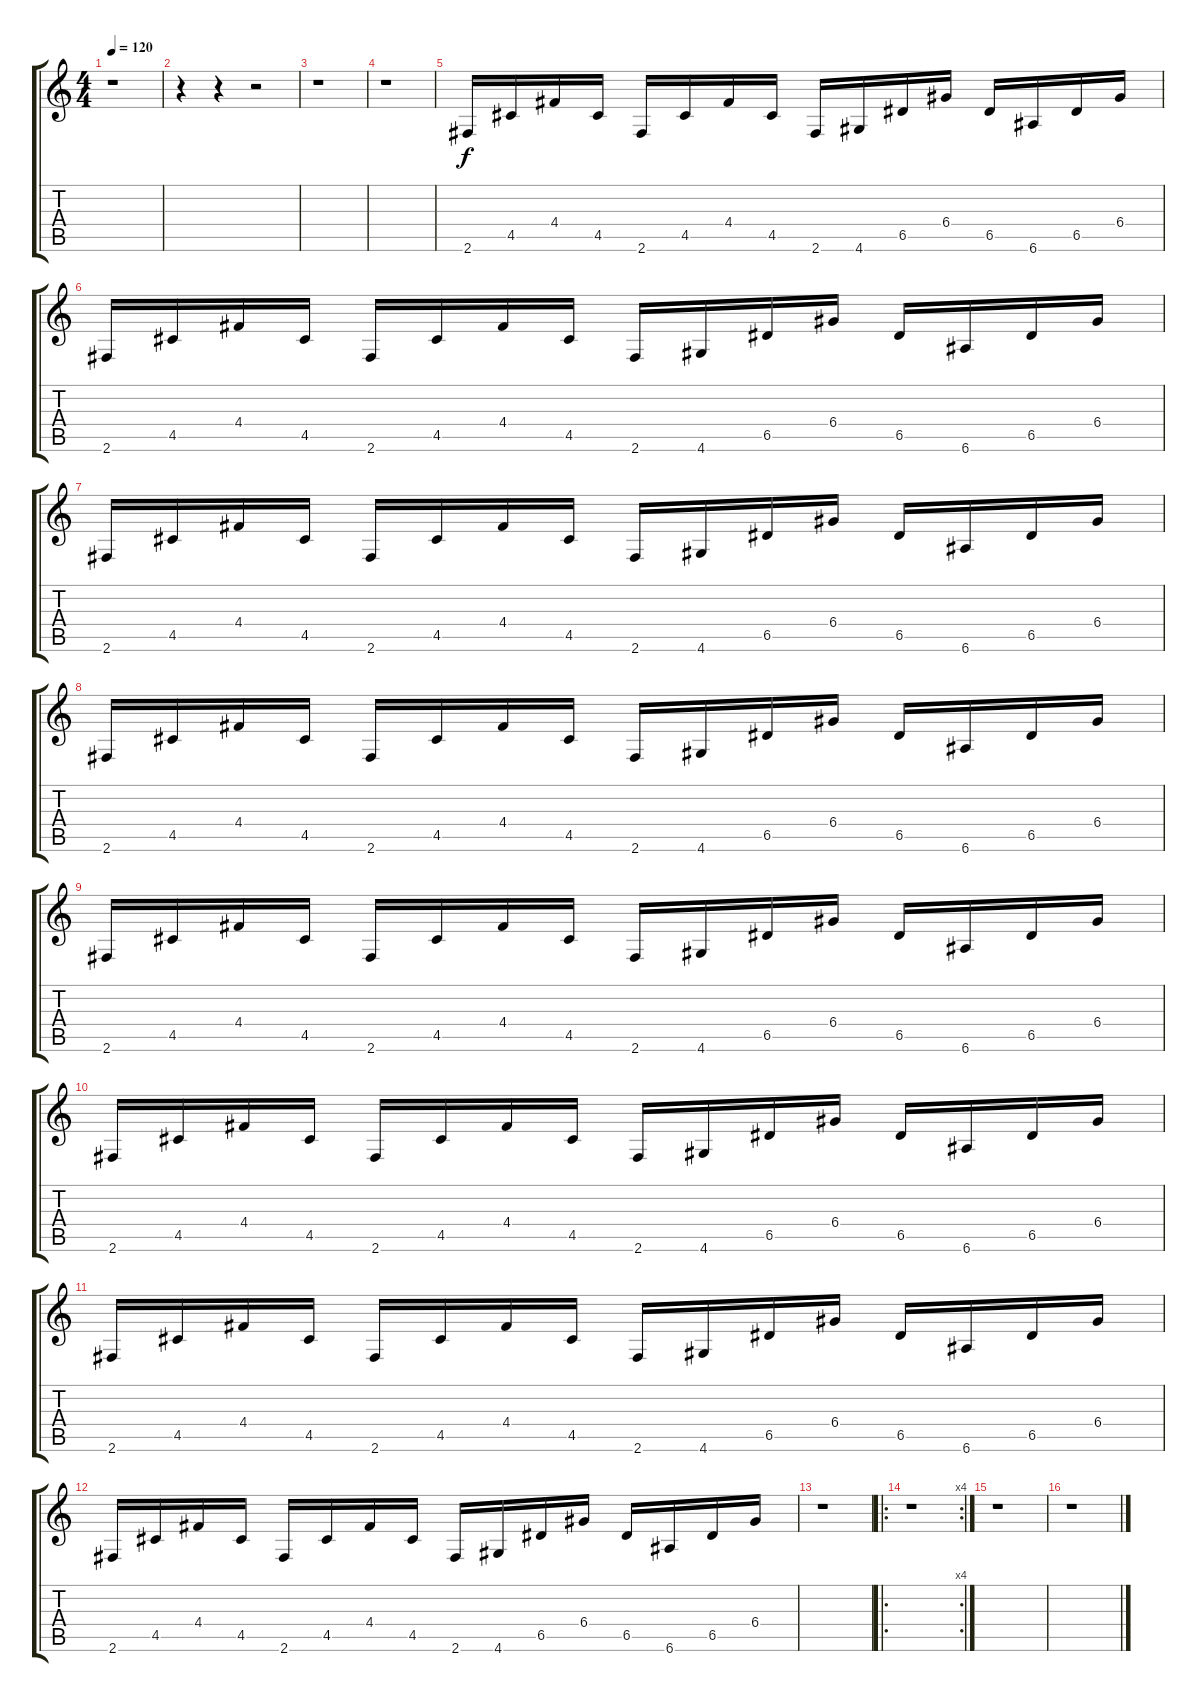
\track "" {instrument acousticguitarsteel}
\staff {score tabs}
\tuning (E4 B3 G3 D3 A2 E2) {hide}
\ts (4 4)
\tempo 120
\clef g2
\ks c
r.1{dy f instrument acousticguitarsteel} |
r.4 r.4 r.2 |
r.1 |
r.1 |
2.6.16 4.5.16 4.4.16 4.5.16 2.6.16 4.5.16 4.4.16 4.5.16 2.6.16 4.6.16 6.5.16 6.4.16 6.5.16 6.6.16 6.5.16 6.4.16 |
2.6.16 4.5.16 4.4.16 4.5.16 2.6.16 4.5.16 4.4.16 4.5.16 2.6.16 4.6.16 6.5.16 6.4.16 6.5.16 6.6.16 6.5.16 6.4.16 |
2.6.16 4.5.16 4.4.16 4.5.16 2.6.16 4.5.16 4.4.16 4.5.16 2.6.16 4.6.16 6.5.16 6.4.16 6.5.16 6.6.16 6.5.16 6.4.16 |
2.6.16 4.5.16 4.4.16 4.5.16 2.6.16 4.5.16 4.4.16 4.5.16 2.6.16 4.6.16 6.5.16 6.4.16 6.5.16 6.6.16 6.5.16 6.4.16 |
2.6.16 4.5.16 4.4.16 4.5.16 2.6.16 4.5.16 4.4.16 4.5.16 2.6.16 4.6.16 6.5.16 6.4.16 6.5.16 6.6.16 6.5.16 6.4.16 |
2.6.16 4.5.16 4.4.16 4.5.16 2.6.16 4.5.16 4.4.16 4.5.16 2.6.16 4.6.16 6.5.16 6.4.16 6.5.16 6.6.16 6.5.16 6.4.16 |
2.6.16 4.5.16 4.4.16 4.5.16 2.6.16 4.5.16 4.4.16 4.5.16 2.6.16 4.6.16 6.5.16 6.4.16 6.5.16 6.6.16 6.5.16 6.4.16 |
2.6.16 4.5.16 4.4.16 4.5.16 2.6.16 4.5.16 4.4.16 4.5.16 2.6.16 4.6.16 6.5.16 6.4.16 6.5.16 6.6.16 6.5.16 6.4.16 |
r.1 |
\ro
\rc 4
r.1 |
r.1 |
r.1
